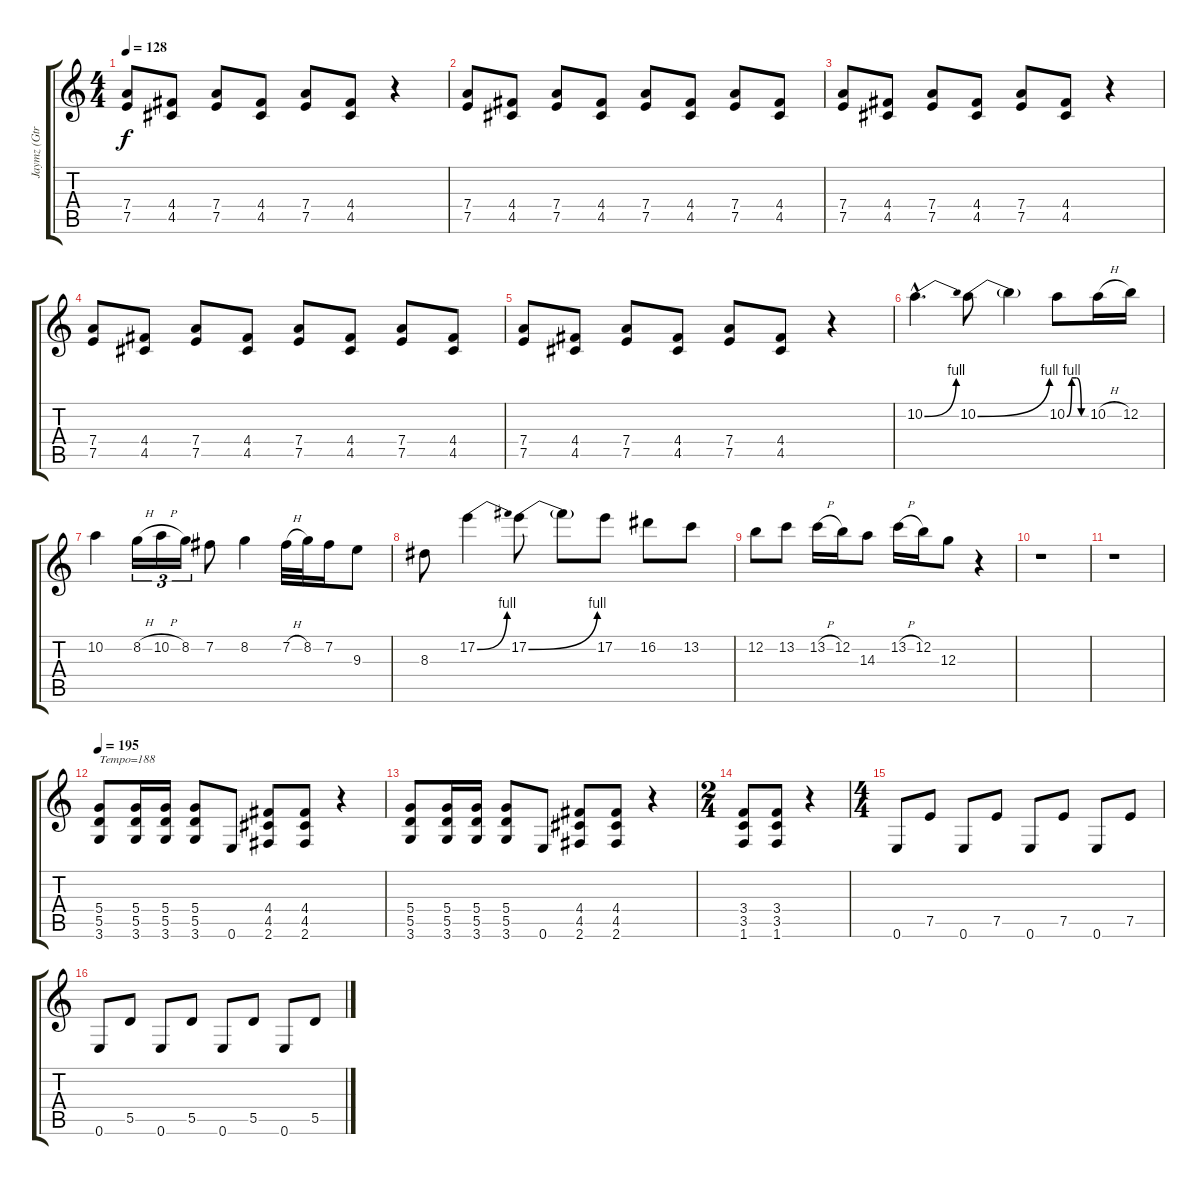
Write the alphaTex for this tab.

\track ("Jaymz (Gtr 1)" "Jaymz (Gtr") {instrument distortionguitar}
\staff {score tabs}
\tuning (E4 B3 G3 D3 A2 E2) {hide}
\ts (4 4)
\tempo 128
\clef g2
\ks c
(7.4 7.5).8{dy f} (4.4 4.5).8 (7.4 7.5).8 (4.4 4.5).8 (7.4 7.5).8 (4.4 4.5).8 r.4 |
(7.4 7.5).8 (4.4 4.5).8 (7.4 7.5).8 (4.4 4.5).8 (7.4 7.5).8 (4.4 4.5).8 (7.4 7.5).8 (4.4 4.5).8 |
(7.4 7.5).8 (4.4 4.5).8 (7.4 7.5).8 (4.4 4.5).8 (7.4 7.5).8 (4.4 4.5).8 r.4 |
(7.4 7.5).8 (4.4 4.5).8 (7.4 7.5).8 (4.4 4.5).8 (7.4 7.5).8 (4.4 4.5).8 (7.4 7.5).8 (4.4 4.5).8 |
(7.4 7.5).8 (4.4 4.5).8 (7.4 7.5).8 (4.4 4.5).8 (7.4 7.5).8 (4.4 4.5).8 r.4 |
10.2{be (bend 0 0 60 4) hac}.4{d} 10.2{be (bend 0 0 60 4)}.8 10.2{t}.4 10.2{be (custom 0 0 15 4 30 4 45 0 60 0)}.8 10.2{h}.16 12.2.16 |
10.2.4 8.2{h}.16{tu (3 2)} 10.2{h}.16{tu (3 2)} 8.2.16{tu (3 2)} 7.2.8 8.2.4 7.2{h}.32 8.2.32 7.2.16 9.3.8 |
8.3.8 17.2{be (bend 0 0 60 4)}.4 17.2{be (bend 0 0 60 4)}.8 17.2{t}.8 17.2.8 16.2.8 13.2.8 |
12.2.8 13.2.8 13.2{h}.16 12.2.16 14.3.8 13.2{h}.16 12.2.16 12.3.8 r.4 |
r.1 |
r.1 |
\tempo 195
(5.4 5.5 3.6).8{txt "Tempo=188"} (5.4 5.5 3.6).16 (5.4 5.5 3.6).16 (5.4 5.5 3.6).8 0.6.8 (4.4 4.5 2.6).8 (4.4 4.5 2.6).8 r.4 |
(5.4 5.5 3.6).8 (5.4 5.5 3.6).16 (5.4 5.5 3.6).16 (5.4 5.5 3.6).8 0.6.8 (4.4 4.5 2.6).8 (4.4 4.5 2.6).8 r.4 |
\ts (2 4)
(3.4 3.5 1.6).8 (3.4 3.5 1.6).8 r.4 |
\ts (4 4)
0.6.8 7.5.8 0.6.8 7.5.8 0.6.8 7.5.8 0.6.8 7.5.8 |
0.6.8 5.5.8 0.6.8 5.5.8 0.6.8 5.5.8 0.6.8 5.5.8
